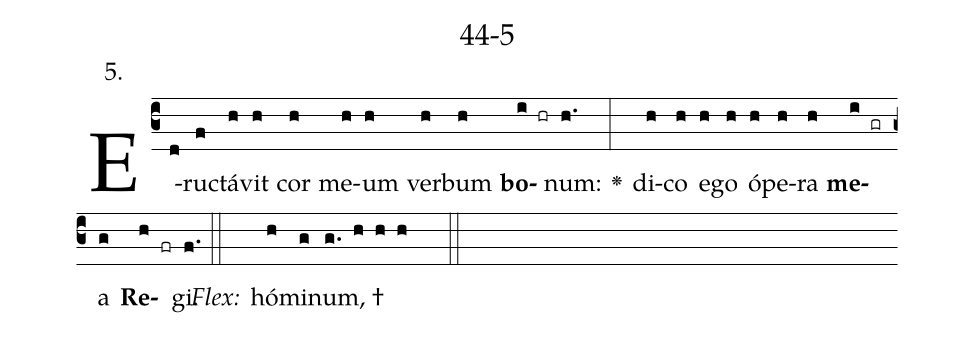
name: 44-5;
annotation: 5.;
%%
(c3)E(d)ruc(f)tá(h)vit(h) cor(h) me(h)um(h) ver(h)bum(h) <b>bo</b>(i hr)num:(h.) <v>\greheightstar</v>(:) di(h)co(h) e(h)go(h) ó(h)pe(h)ra(h) <b>me</b>(i gr)a(g) <b>Re</b>(h fr)gi.(f.) (::)
<i>Flex:</i>()  hó(h)mi(g)num, †(g. h h h  ::)

%E(h) u(h) o(i) u(g) a(h) e.(f.) (::)
